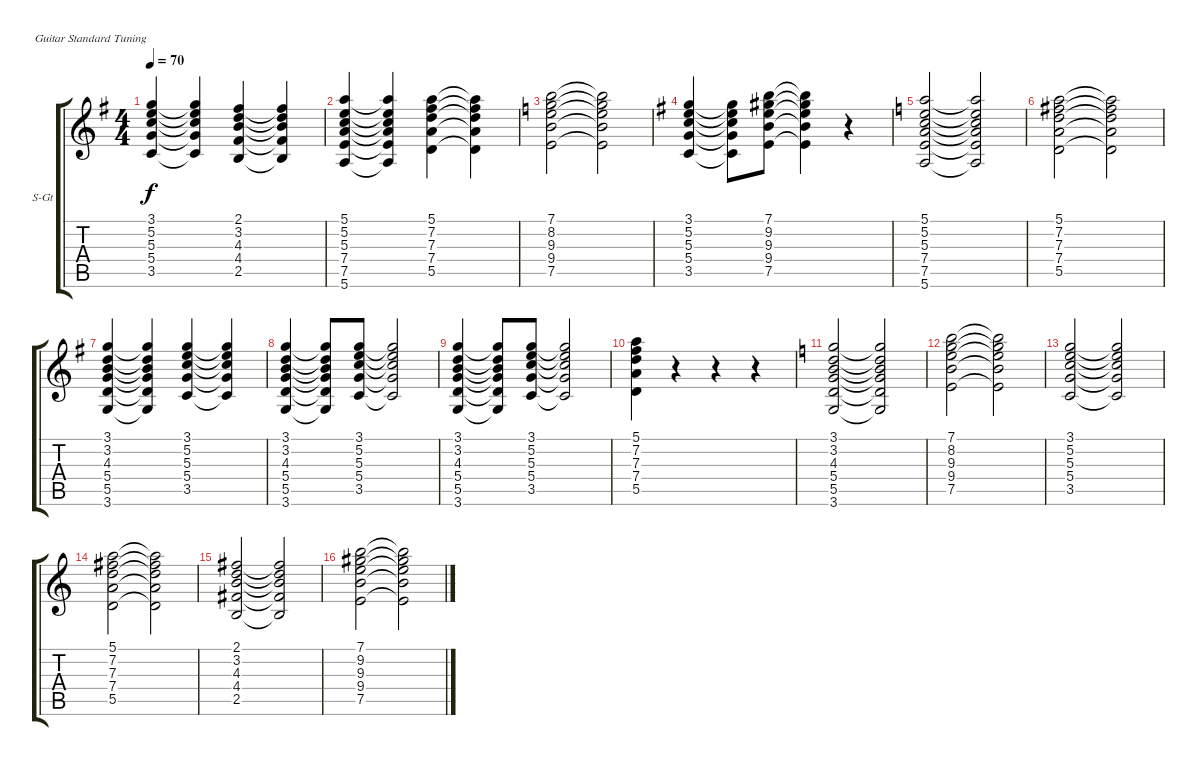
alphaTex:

\bracketExtendMode groupsimilarinstruments
\firstSystemTrackNameOrientation horizontal
\otherSystemsTrackNameOrientation horizontal
\track ("±³¾°" "S-Gt") {instrument stringensemble1}
\staff {score tabs}
\tuning (E4 B3 G3 D3 A2 E2)
\displaytranspose 12
\ts (4 4)
\tempo 70
\clef g2
\ks g
(3.1 5.2 5.3 5.4 3.5).4{dy f} (3.1{t} 5.2{t} 5.3{t} 5.4{t} 3.5{t}).4 (2.1 3.2 4.3 4.4 2.5).4 (2.1{t} 3.2{t} 4.3{t} 4.4{t} 2.5{t}).4 |
(5.1 5.2 5.3 7.4 7.5 5.6).4 (5.1{t} 5.2{t} 5.3{t} 7.4{t} 7.5{t} 5.6{t}).4 (5.1 7.2 7.3 7.4 5.5).4 (5.1{t} 7.2{t} 7.3{t} 7.4{t} 5.5{t}).4 |
\ks c
(7.1 8.2 9.3 9.4 7.5).2 (7.1{t} 8.2{t} 9.3{t} 9.4{t} 7.5{t}).2 |
\ks g
(3.1 5.2 5.3 5.4 3.5).4 (3.1{t} 5.2{t} 5.3{t} 5.4{t} 3.5{t}).8 (7.1 9.2 9.3 9.4 7.5).8 (7.1{t} 9.2{t} 9.3{t} 9.4{t} 7.5{t}).4 r.4 |
\ks c
(5.1 5.2 5.3 7.4 7.5 5.6).2 (5.1{t} 5.2{t} 5.3{t} 7.4{t} 7.5{t} 5.6{t}).2 |
(5.1 7.2 7.3 7.4 5.5).2 (5.1{t} 7.2{t} 7.3{t} 7.4{t} 5.5{t}).2 |
\ks g
(3.1 3.2 4.3 5.4 5.5 3.6).4 (3.1{t} 3.2{t} 4.3{t} 5.4{t} 5.5{t} 3.6{t}).4 (3.1 5.2 5.3 5.4 3.5).4 (3.1{t} 5.2{t} 5.3{t} 5.4{t} 3.5{t}).4 |
(3.1 3.2 4.3 5.4 5.5 3.6).4 (3.1{t} 3.2{t} 4.3{t} 5.4{t} 5.5{t} 3.6{t}).8 (3.1 5.2 5.3 5.4 3.5).8 (3.1{t} 5.2{t} 5.3{t} 5.4{t} 3.5{t}).2 |
(3.1 3.2 4.3 5.4 5.5 3.6).4 (3.1{t} 3.2{t} 4.3{t} 5.4{t} 5.5{t} 3.6{t}).8 (3.1 5.2 5.3 5.4 3.5).8 (3.1{t} 5.2{t} 5.3{t} 5.4{t} 3.5{t}).2 |
(5.1 7.2 7.3 7.4 5.5).4 r.4 r.4 r.4 |
\ks c
(3.1 3.2 4.3 5.4 5.5 3.6).2 (3.1{t} 3.2{t} 4.3{t} 5.4{t} 5.5{t} 3.6{t}).2 |
(7.1 8.2 9.3 9.4 7.5).2 (7.1{t} 8.2{t} 9.3{t} 9.4{t} 7.5{t}).2 |
(3.1 5.2 5.3 5.4 3.5).2 (3.1{t} 5.2{t} 5.3{t} 5.4{t} 3.5{t}).2 |
(5.1 7.2 7.3 7.4 5.5).2 (5.1{t} 7.2{t} 7.3{t} 7.4{t} 5.5{t}).2 |
(2.1 3.2 4.3 4.4 2.5).2 (2.1{t} 3.2{t} 4.3{t} 4.4{t} 2.5{t}).2 |
(7.1 9.2 9.3 9.4 7.5).2 (7.1{t} 9.2{t} 9.3{t} 9.4{t} 7.5{t}).2
